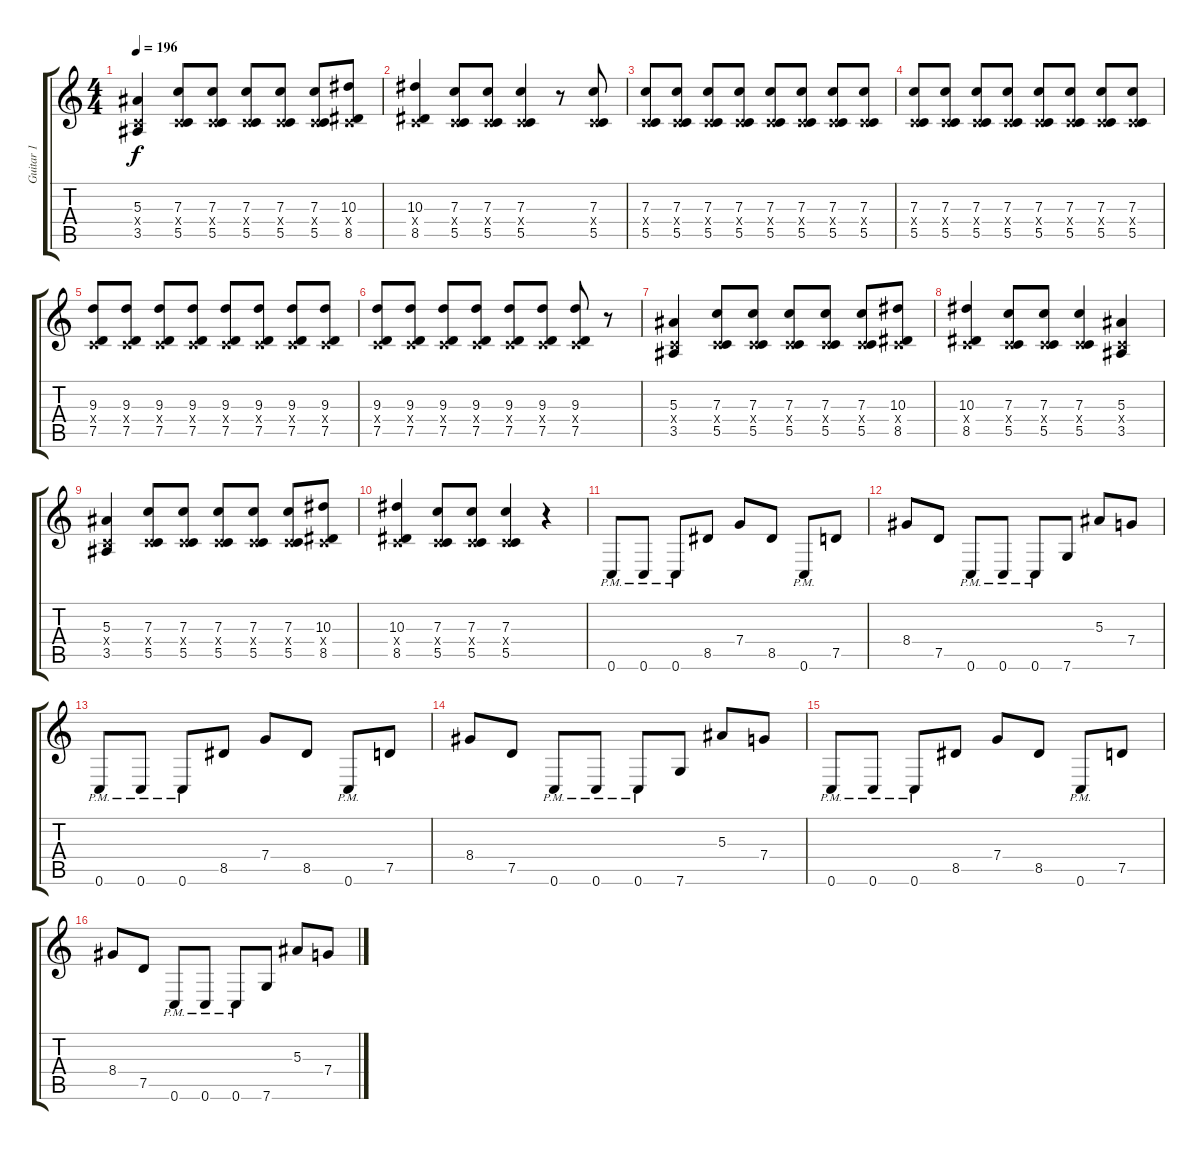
\track ("Guitar 1" "Guitar 1") {instrument overdrivenguitar}
\staff {score tabs}
\tuning (D4 A3 F3 C3 G2 C2) {hide}
\ts (4 4)
\tempo 196
\clef g2
\ks c
(5.3 0.4{x} 3.5).4{dy f} (7.3 0.4{x} 5.5).8 (7.3 0.4{x} 5.5).8 (7.3 0.4{x} 5.5).8 (7.3 0.4{x} 5.5).8 (7.3 0.4{x} 5.5).8 (10.3 0.4{x} 8.5).8 |
(10.3 0.4{x} 8.5).4 (7.3 0.4{x} 5.5).8 (7.3 0.4{x} 5.5).8 (7.3 0.4{x} 5.5).4 r.8 (7.3 0.4{x} 5.5).8 |
(7.3 0.4{x} 5.5).8 (7.3 0.4{x} 5.5).8 (7.3 0.4{x} 5.5).8 (7.3 0.4{x} 5.5).8 (7.3 0.4{x} 5.5).8 (7.3 0.4{x} 5.5).8 (7.3 0.4{x} 5.5).8 (7.3 0.4{x} 5.5).8 |
(7.3 0.4{x} 5.5).8 (7.3 0.4{x} 5.5).8 (7.3 0.4{x} 5.5).8 (7.3 0.4{x} 5.5).8 (7.3 0.4{x} 5.5).8 (7.3 0.4{x} 5.5).8 (7.3 0.4{x} 5.5).8 (7.3 0.4{x} 5.5).8 |
(9.3 0.4{x} 7.5).8 (9.3 0.4{x} 7.5).8 (9.3 0.4{x} 7.5).8 (9.3 0.4{x} 7.5).8 (9.3 0.4{x} 7.5).8 (9.3 0.4{x} 7.5).8 (9.3 0.4{x} 7.5).8 (9.3 0.4{x} 7.5).8 |
(9.3 0.4{x} 7.5).8 (9.3 0.4{x} 7.5).8 (9.3 0.4{x} 7.5).8 (9.3 0.4{x} 7.5).8 (9.3 0.4{x} 7.5).8 (9.3 0.4{x} 7.5).8 (9.3 0.4{x} 7.5).8 r.8 |
(5.3 0.4{x} 3.5).4 (7.3 0.4{x} 5.5).8 (7.3 0.4{x} 5.5).8 (7.3 0.4{x} 5.5).8 (7.3 0.4{x} 5.5).8 (7.3 0.4{x} 5.5).8 (10.3 0.4{x} 8.5).8 |
(10.3 0.4{x} 8.5).4 (7.3 0.4{x} 5.5).8 (7.3 0.4{x} 5.5).8 (7.3 0.4{x} 5.5).4 (5.3 0.4{x} 3.5).4 |
(5.3 0.4{x} 3.5).4 (7.3 0.4{x} 5.5).8 (7.3 0.4{x} 5.5).8 (7.3 0.4{x} 5.5).8 (7.3 0.4{x} 5.5).8 (7.3 0.4{x} 5.5).8 (10.3 0.4{x} 8.5).8 |
(10.3 0.4{x} 8.5).4 (7.3 0.4{x} 5.5).8 (7.3 0.4{x} 5.5).8 (7.3 0.4{x} 5.5).4 r.4 |
0.6{pm}.8 0.6{pm}.8 0.6{pm}.8 8.5.8 7.4.8 8.5.8 0.6{pm}.8 7.5.8 |
8.4.8 7.5.8 0.6{pm}.8 0.6{pm}.8 0.6{pm}.8 7.6.8 5.3.8 7.4.8 |
0.6{pm}.8 0.6{pm}.8 0.6{pm}.8 8.5.8 7.4.8 8.5.8 0.6{pm}.8 7.5.8 |
8.4.8 7.5.8 0.6{pm}.8 0.6{pm}.8 0.6{pm}.8 7.6.8 5.3.8 7.4.8 |
0.6{pm}.8 0.6{pm}.8 0.6{pm}.8 8.5.8 7.4.8 8.5.8 0.6{pm}.8 7.5.8 |
8.4.8 7.5.8 0.6{pm}.8 0.6{pm}.8 0.6{pm}.8 7.6.8 5.3.8 7.4.8
